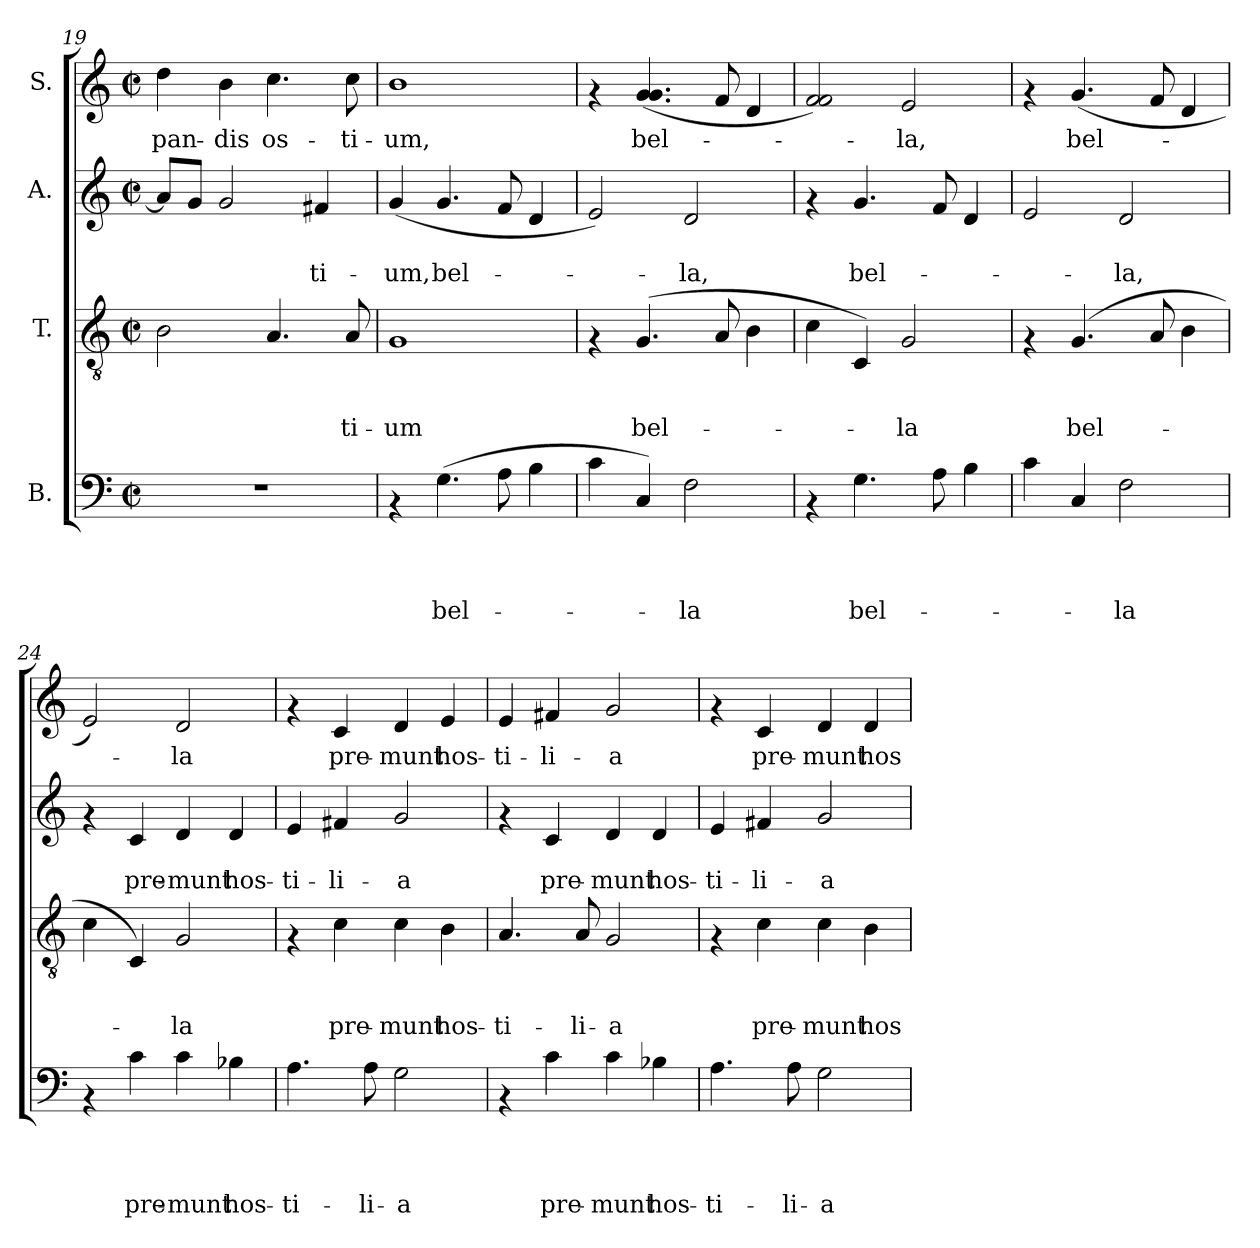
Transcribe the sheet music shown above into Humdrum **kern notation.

**kern	**text	**text	**text	**text	**kern	**text	**text	**text	**kern	**text	**text	**kern	**text
*part4	*part4	*part4	*part4	*part4	*part3	*part3	*part3	*part3	*part2	*part2	*part2	*part1	*part1
*staff4	*staff4	*staff4	*staff4	*staff4	*staff3	*staff3	*staff3	*staff3	*staff2	*staff2	*staff2	*staff1	*staff1
*I"B.	*	*	*	*	*I"T.	*	*	*	*I"A.	*	*	*I"S.	*
*clefF4	*	*	*	*	*clefGv2	*	*	*	*clefG2	*	*	*clefG2	*
*k[]	*	*	*	*	*k[]	*	*	*	*k[]	*	*	*k[]	*
*C:	*	*	*	*	*C:	*	*	*	*C:	*	*	*C:	*
*M2/2	*	*	*	*	*M2/2	*	*	*	*M2/2	*	*	*M2/2	*
*met(c|)	*	*	*	*	*met(c|)	*	*	*	*met(c|)	*	*	*met(c|)	*
=19	=19	=19	=19	=19	=19	=19	=19	=19	=19	=19	=19	=19	=19
!	!	!	!	!	!	!	!	!	!	!	!	!	!LO:LY:b
1r	.	.	.	.	2B\	.	.	.	8a/L]	.	.	4dd\	pan-
.	.	.	.	.	.	.	.	.	8g/J	.	.	.	.
!	!	!	!	!	!	!	!	!	!	!	!	!	!LO:LY:b
.	.	.	.	.	.	.	.	.	2g/	.	.	4b\	-dis
!	!	!	!	!	!	!	!	!	!	!	!	!	!LO:LY:b
.	.	.	.	.	4.A/	.	.	.	.	.	.	4.cc\	os-
!	!	!	!	!	!	!	!	!	!	!	!LO:LY:b	!	!
.	.	.	.	.	.	.	.	.	4f#X/	.	-ti-	.	.
!	!	!	!	!	!	!	!	!LO:LY:b	!	!	!	!	!LO:LY:b
.	.	.	.	.	8A/	.	.	-ti-	.	.	.	8cc\	-ti-
=20	=20	=20	=20	=20	=20	=20	=20	=20	=20	=20	=20	=20	=20
!	!	!	!	!	!	!	!	!LO:LY:b	!	!	!LO:LY:b	!	!LO:LY:b
4rAA	.	.	.	.	1G	.	.	-um	(>4g/	.	-um,	1b	-um,
!	!	!	!	!LO:LY:b	!	!	!	!	!	!	!LO:LY:b	!	!
(>4.G\	.	.	.	bel-	.	.	.	.	4.g/	.	bel-	.	.
8A\	.	.	.	.	.	.	.	.	8f/	.	.	.	.
4B\	.	.	.	.	.	.	.	.	4d/	.	.	.	.
=21	=21	=21	=21	=21	=21	=21	=21	=21	=21	=21	=21	=21	=21
4c\	.	.	.	.	4rF	.	.	.	2e/)	.	.	4rf	.
!	!	!	!	!	!	!	!	!LO:LY:b	!	!	!	!	!LO:LY:b
4C/)	.	.	.	.	(>4.G/	.	.	bel-	.	.	.	(>4.g/ 4.g/	bel-
!	!	!	!	!LO:LY:b	!	!	!	!	!	!	!LO:LY:b	!	!
2F\	.	.	.	-la	.	.	.	.	2d/	.	-la,	.	.
.	.	.	.	.	8A/	.	.	.	.	.	.	8f/	.
.	.	.	.	.	4B\	.	.	.	.	.	.	4d/	.
!!LO:LB:g=z
=22	=22	=22	=22	=22	=22	=22	=22	=22	=22	=22	=22	=22	=22
4rAA	.	.	.	.	4c\	.	.	.	4rf	.	.	2f/ 2f/)	.
!	!	!	!	!LO:LY:b	!	!	!	!	!	!	!LO:LY:b	!	!
4.G\	.	.	.	bel-	4C/)	.	.	.	4.g/	.	bel-	.	.
!	!	!	!	!	!	!	!	!LO:LY:b	!	!	!	!	!LO:LY:b
.	.	.	.	.	2G/	.	.	-la	.	.	.	2e/	-la,
8A\	.	.	.	.	.	.	.	.	8f/	.	.	.	.
4B\	.	.	.	.	.	.	.	.	4d/	.	.	.	.
=23	=23	=23	=23	=23	=23	=23	=23	=23	=23	=23	=23	=23	=23
4c\	.	.	.	.	4rF	.	.	.	2e/	.	.	4rf	.
!	!	!	!	!	!	!	!	!LO:LY:b	!	!	!	!	!LO:LY:b
4C/	.	.	.	.	(>4.G/	.	.	bel-	.	.	.	(>4.g/	bel-
!	!	!	!	!LO:LY:b	!	!	!	!	!	!	!LO:LY:b	!	!
2F\	.	.	.	-la	.	.	.	.	2d/	.	-la,	.	.
.	.	.	.	.	8A/	.	.	.	.	.	.	8f/	.
.	.	.	.	.	4B\	.	.	.	.	.	.	4d/	.
=24	=24	=24	=24	=24	=24	=24	=24	=24	=24	=24	=24	=24	=24
4rAA	.	.	.	.	4c\	.	.	.	4rf	.	.	2e/)	.
!	!	!	!	!LO:LY:b	!	!	!	!	!	!	!LO:LY:b	!	!
4c\	.	.	.	pre-	4C/)	.	.	.	4c/	.	pre-	.	.
!	!	!	!	!LO:LY:b	!	!	!	!LO:LY:b	!	!	!LO:LY:b	!	!LO:LY:b
4c\	.	.	.	-munt	2G/	.	.	-la	4d/	.	-munt	2d/	-la
!	!	!	!	!LO:LY:b	!	!	!	!	!	!	!LO:LY:b	!	!
4B-X\	.	.	.	hos-	.	.	.	.	4d/	.	hos-	.	.
=25	=25	=25	=25	=25	=25	=25	=25	=25	=25	=25	=25	=25	=25
!	!	!	!	!LO:LY:b	!	!	!	!	!	!	!LO:LY:b	!	!
4.A\	.	.	.	-ti-	4rF	.	.	.	4e/	.	-ti-	4rf	.
!	!	!	!	!	!	!	!	!LO:LY:b	!	!	!LO:LY:b	!	!LO:LY:b
.	.	.	.	.	4c\	.	.	pre-	4f#X/	.	-li-	4c/	pre-
!	!	!	!	!LO:LY:b	!	!	!	!	!	!	!	!	!
8A\	.	.	.	-li-	.	.	.	.	.	.	.	.	.
!	!	!	!	!LO:LY:b	!	!	!	!LO:LY:b	!	!	!LO:LY:b	!	!LO:LY:b
2G\	.	.	.	-a	4c\	.	.	-munt	2g/	.	-a	4d/	-munt
!	!	!	!	!	!	!	!	!LO:LY:b	!	!	!	!	!LO:LY:b
.	.	.	.	.	4B\	.	.	hos-	.	.	.	4e/	hos-
=26	=26	=26	=26	=26	=26	=26	=26	=26	=26	=26	=26	=26	=26
!	!	!	!	!	!	!	!	!LO:LY:b	!	!	!	!	!LO:LY:b
4rAA	.	.	.	.	4.A/	.	.	-ti-	4rf	.	.	4e/	-ti-
!	!	!	!	!LO:LY:b	!	!	!	!	!	!	!LO:LY:b	!	!LO:LY:b
4c\	.	.	.	pre-	.	.	.	.	4c/	.	pre-	4f#X/	-li-
!	!	!	!	!	!	!	!	!LO:LY:b	!	!	!	!	!
.	.	.	.	.	8A/	.	.	-li-	.	.	.	.	.
!	!	!	!	!LO:LY:b	!	!	!	!LO:LY:b	!	!	!LO:LY:b	!	!LO:LY:b
4c\	.	.	.	-munt	2G/	.	.	-a	4d/	.	-munt	2g/	-a
!	!	!	!	!LO:LY:b	!	!	!	!	!	!	!LO:LY:b	!	!
4B-X\	.	.	.	hos-	.	.	.	.	4d/	.	hos-	.	.
!!LO:PB:g=z
=27	=27	=27	=27	=27	=27	=27	=27	=27	=27	=27	=27	=27	=27
!	!	!	!	!LO:LY:b	!	!	!	!	!	!	!LO:LY:b	!	!
4.A\	.	.	.	-ti-	4rF	.	.	.	4e/	.	-ti-	4rf	.
!	!	!	!	!	!	!	!	!LO:LY:b	!	!	!LO:LY:b	!	!LO:LY:b
.	.	.	.	.	4c\	.	.	pre-	4f#X/	.	-li-	4c/	pre-
!	!	!	!	!LO:LY:b	!	!	!	!	!	!	!	!	!
8A\	.	.	.	-li-	.	.	.	.	.	.	.	.	.
!	!	!	!	!LO:LY:b	!	!	!	!LO:LY:b	!	!	!LO:LY:b	!	!LO:LY:b
2G\	.	.	.	-a	4c\	.	.	-munt	2g/	.	-a	4d/	-munt
!	!	!	!	!	!	!	!	!LO:LY:b	!	!	!	!	!LO:LY:b
.	.	.	.	.	4B\	.	.	hos	.	.	.	4d/	hos-
=	=	=	=	=	=	=	=	=	=	=	=	=	=
*-	*-	*-	*-	*-	*-	*-	*-	*-	*-	*-	*-	*-	*-
